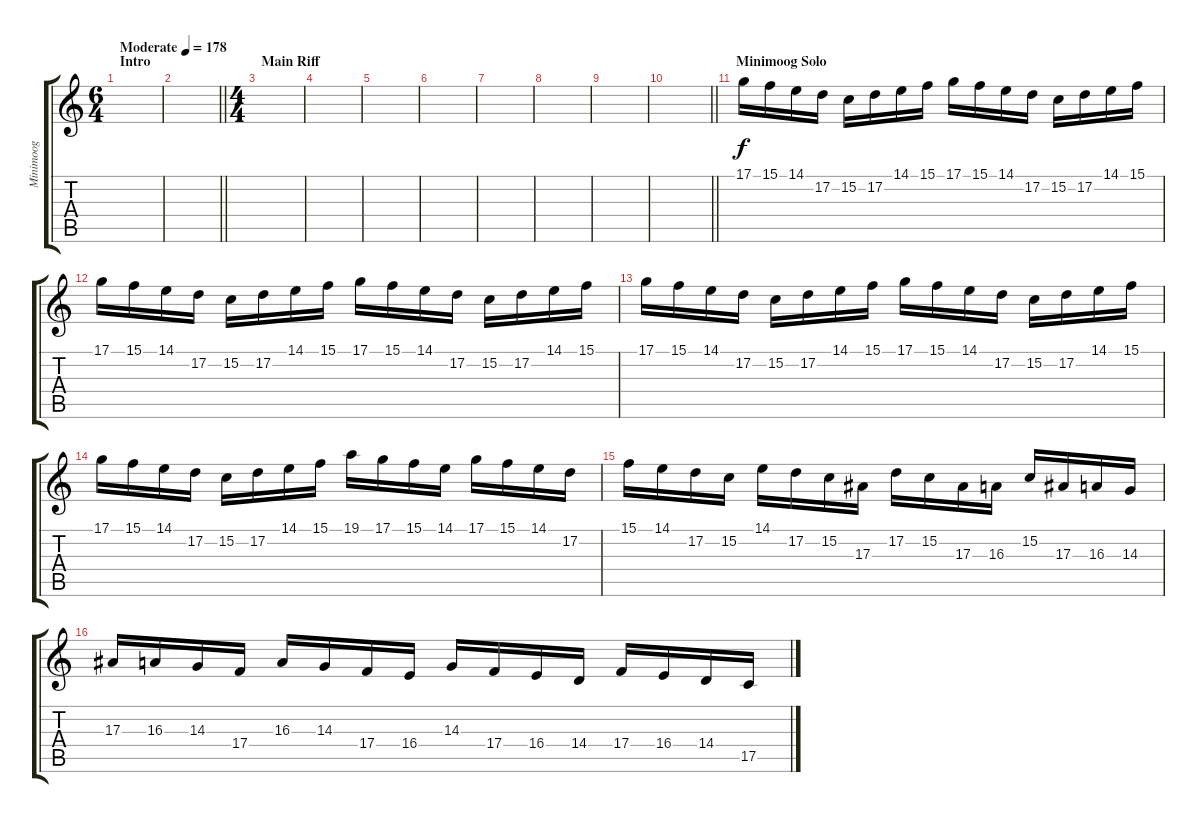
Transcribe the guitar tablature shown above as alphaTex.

\track ("Minimoog" "Minimoog") {instrument lead2sawtooth}
\staff {score tabs}
\tuning (D4 A3 F3 C3 G2 D2) {hide}
\ts (6 4)
\section ("" "Intro")
\tempo (178 "Moderate")
\clef g2
\ks c
|
\barLineRight lightlight
|
\ts (4 4)
\section ("" "Main Riff")
|
|
|
|
|
|
|
\barLineRight lightlight
|
\section ("" "Minimoog Solo")
17.1.16 15.1.16 14.1.16 17.2.16 15.2.16 17.2.16 14.1.16 15.1.16 17.1.16 15.1.16 14.1.16 17.2.16 15.2.16 17.2.16 14.1.16 15.1.16 |
17.1.16 15.1.16 14.1.16 17.2.16 15.2.16 17.2.16 14.1.16 15.1.16 17.1.16 15.1.16 14.1.16 17.2.16 15.2.16 17.2.16 14.1.16 15.1.16 |
17.1.16 15.1.16 14.1.16 17.2.16 15.2.16 17.2.16 14.1.16 15.1.16 17.1.16 15.1.16 14.1.16 17.2.16 15.2.16 17.2.16 14.1.16 15.1.16 |
17.1.16 15.1.16 14.1.16 17.2.16 15.2.16 17.2.16 14.1.16 15.1.16 19.1.16 17.1.16 15.1.16 14.1.16 17.1.16 15.1.16 14.1.16 17.2.16 |
15.1.16 14.1.16 17.2.16 15.2.16 14.1.16 17.2.16 15.2.16 17.3.16 17.2.16 15.2.16 17.3.16 16.3.16 15.2.16 17.3.16 16.3.16 14.3.16 |
17.3.16 16.3.16 14.3.16 17.4.16 16.3.16 14.3.16 17.4.16 16.4.16 14.3.16 17.4.16 16.4.16 14.4.16 17.4.16 16.4.16 14.4.16 17.5.16
